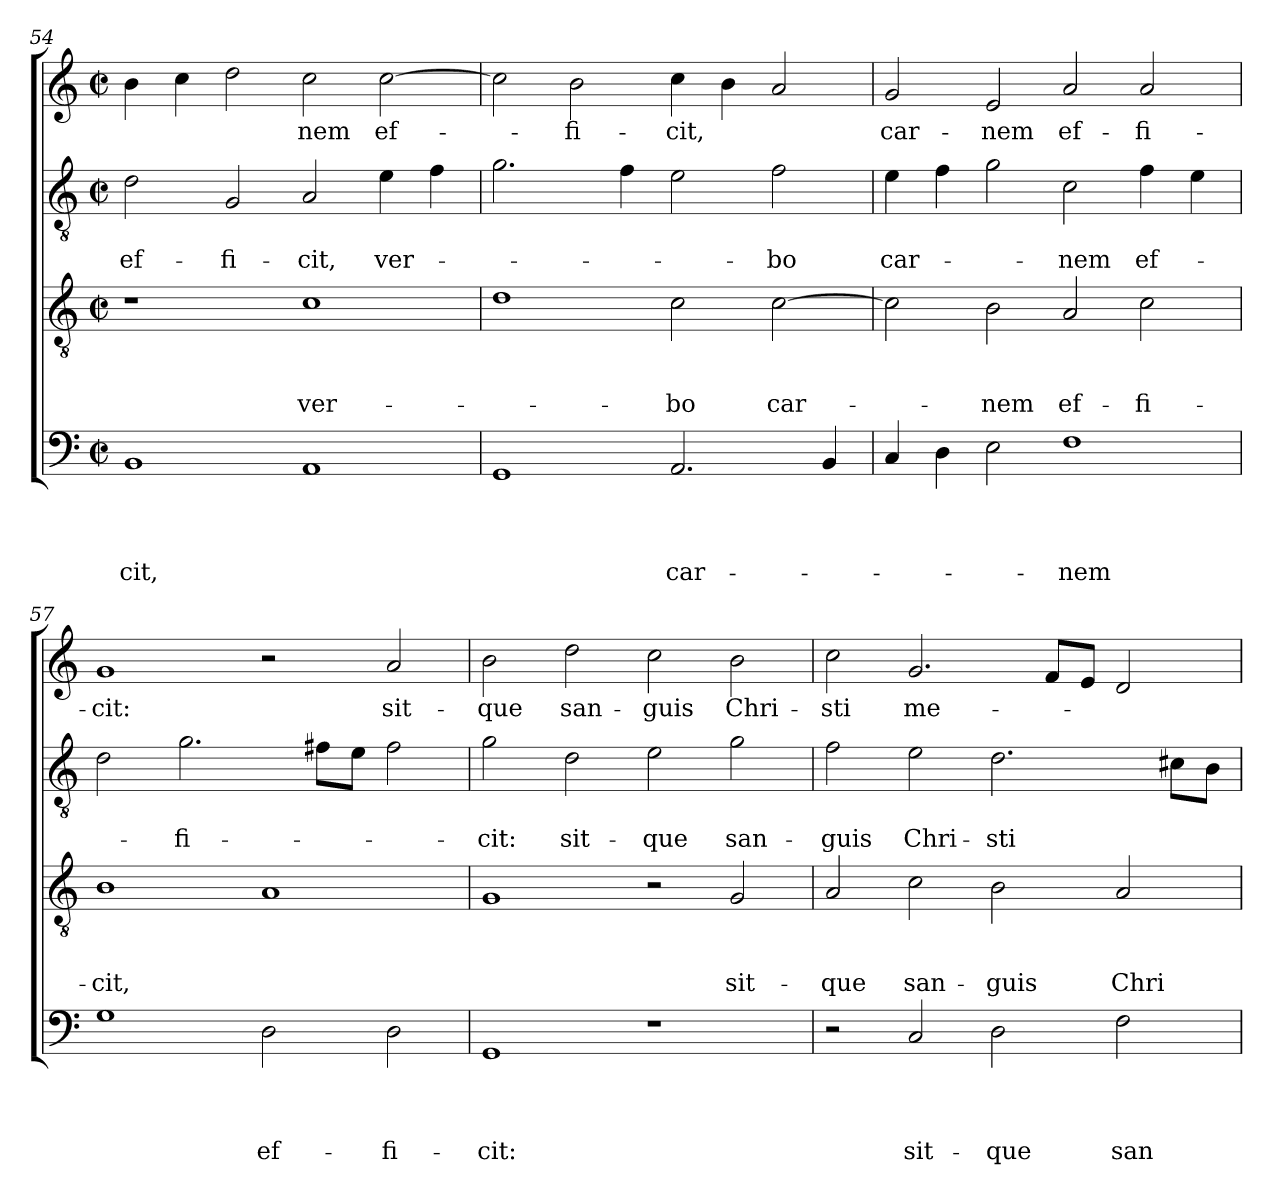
**kern	**text	**text	**text	**text	**kern	**text	**text	**text	**kern	**text	**text	**kern	**text
*part4	*part4	*part4	*part4	*part4	*part3	*part3	*part3	*part3	*part2	*part2	*part2	*part1	*part1
*staff4	*staff4	*staff4	*staff4	*staff4	*staff3	*staff3	*staff3	*staff3	*staff2	*staff2	*staff2	*staff1	*staff1
*clefF4	*	*	*	*	*clefGv2	*	*	*	*clefGv2	*	*	*clefG2	*
*k[]	*	*	*	*	*k[]	*	*	*	*k[]	*	*	*k[]	*
*C:	*	*	*	*	*C:	*	*	*	*C:	*	*	*C:	*
*M2/2	*	*	*	*	*M2/2	*	*	*	*M2/2	*	*	*M2/2	*
*met(c|)	*	*	*	*	*met(c|)	*	*	*	*met(c|)	*	*	*met(c|)	*
=54	=54	=54	=54	=54	=54	=54	=54	=54	=54	=54	=54	=54	=54
!	!	!	!	!LO:LY:b	!	!	!	!	!	!	!LO:LY:b	!	!
1BB	.	.	.	-cit,	1r	.	.	.	2d\	.	ef-	4b\	.
.	.	.	.	.	.	.	.	.	.	.	.	4cc\	.
!	!	!	!	!	!	!	!	!	!	!	!LO:LY:b	!	!
.	.	.	.	.	.	.	.	.	2G/	.	-fi-	2dd\	.
!	!	!	!	!	!	!	!	!LO:LY:b	!	!	!LO:LY:b	!	!LO:LY:b
1AA	.	.	.	.	1c	.	.	ver-	2A/	.	-cit,	2cc\	-nem
!	!	!	!	!	!	!	!	!	!	!	!LO:LY:b	!	!LO:LY:b
.	.	.	.	.	.	.	.	.	4e\	.	ver-	[2cc\	ef-
.	.	.	.	.	.	.	.	.	4f\	.	.	.	.
=55	=55	=55	=55	=55	=55	=55	=55	=55	=55	=55	=55	=55	=55
1GG	.	.	.	.	1d	.	.	.	2.g\	.	.	2cc\]	.
!	!	!	!	!	!	!	!	!	!	!	!	!	!LO:LY:b
.	.	.	.	.	.	.	.	.	.	.	.	2b\	-fi-
.	.	.	.	.	.	.	.	.	4f\	.	.	.	.
!	!	!	!	!LO:LY:b	!	!	!	!LO:LY:b	!	!	!	!	!LO:LY:b
2.AA/	.	.	.	car-	2c\	.	.	-bo	2e\	.	.	4cc\	-cit,
.	.	.	.	.	.	.	.	.	.	.	.	4b\	.
!	!	!	!	!	!	!	!	!LO:LY:b	!	!	!LO:LY:b	!	!
.	.	.	.	.	[2c\	.	.	car-	2f\	.	-bo	2a/	.
4BB/	.	.	.	.	.	.	.	.	.	.	.	.	.
=56	=56	=56	=56	=56	=56	=56	=56	=56	=56	=56	=56	=56	=56
!	!	!	!	!	!	!	!	!	!	!	!LO:LY:b	!	!LO:LY:b
4C/	.	.	.	.	2c\]	.	.	.	4e\	.	car-	2g/	car-
4D\	.	.	.	.	.	.	.	.	4f\	.	.	.	.
!	!	!	!	!	!	!	!	!LO:LY:b	!	!	!	!	!LO:LY:b
2E\	.	.	.	.	2B\	.	.	-nem	2g\	.	.	2e/	-nem
!	!	!	!	!LO:LY:b	!	!	!	!LO:LY:b	!	!	!LO:LY:b	!	!LO:LY:b
1F	.	.	.	-nem	2A/	.	.	ef-	2c\	.	-nem	2a/	ef-
!	!	!	!	!	!	!	!	!LO:LY:b	!	!	!LO:LY:b	!	!LO:LY:b
.	.	.	.	.	2c\	.	.	-fi-	4f\	.	ef-	2a/	-fi-
.	.	.	.	.	.	.	.	.	4e\	.	.	.	.
!!LO:LB:g=z
=57	=57	=57	=57	=57	=57	=57	=57	=57	=57	=57	=57	=57	=57
!	!	!	!	!	!	!	!	!LO:LY:b	!	!	!	!	!LO:LY:b
1G	.	.	.	.	1B	.	.	-cit,	2d\	.	.	1g	-cit:
!	!	!	!	!	!	!	!	!	!	!	!LO:LY:b	!	!
.	.	.	.	.	.	.	.	.	2.g\	.	-fi-	.	.
!	!	!	!	!LO:LY:b	!	!	!	!	!	!	!	!	!
2D\	.	.	.	ef-	1A	.	.	.	.	.	.	2r	.
.	.	.	.	.	.	.	.	.	8f#\L	.	.	.	.
.	.	.	.	.	.	.	.	.	8e\J	.	.	.	.
!	!	!	!	!LO:LY:b	!	!	!	!	!	!	!	!	!LO:LY:b
2D\	.	.	.	-fi-	.	.	.	.	2f#\	.	.	2a/	sit-
=58	=58	=58	=58	=58	=58	=58	=58	=58	=58	=58	=58	=58	=58
!	!	!	!	!LO:LY:b	!	!	!	!	!	!	!LO:LY:b	!	!LO:LY:b
1GG	.	.	.	-cit:	1G	.	.	.	2g\	.	-cit:	2b\	-que
!	!	!	!	!	!	!	!	!	!	!	!LO:LY:b	!	!LO:LY:b
.	.	.	.	.	.	.	.	.	2d\	.	sit-	2dd\	san-
!	!	!	!	!	!	!	!	!	!	!	!LO:LY:b	!	!LO:LY:b
1r	.	.	.	.	2r	.	.	.	2e\	.	-que	2cc\	-guis
!	!	!	!	!	!	!	!	!LO:LY:b	!	!	!LO:LY:b	!	!LO:LY:b
.	.	.	.	.	2G/	.	.	sit-	2g\	.	san-	2b\	Chri-
=59	=59	=59	=59	=59	=59	=59	=59	=59	=59	=59	=59	=59	=59
!	!	!	!	!	!	!	!	!LO:LY:b	!	!	!LO:LY:b	!	!LO:LY:b
2r	.	.	.	.	2A/	.	.	-que	2f\	.	-guis	2cc\	-sti
!	!	!	!	!LO:LY:b	!	!	!	!LO:LY:b	!	!	!LO:LY:b	!	!LO:LY:b
2C/	.	.	.	sit-	2c\	.	.	san-	2e\	.	Chri-	2.g/	me-
!	!	!	!	!LO:LY:b	!	!	!	!LO:LY:b	!	!	!LO:LY:b	!	!
2D\	.	.	.	-que	2B\	.	.	-guis	2.d\	.	-sti	.	.
.	.	.	.	.	.	.	.	.	.	.	.	8f/L	.
.	.	.	.	.	.	.	.	.	.	.	.	8e/J	.
!	!	!	!	!LO:LY:b	!	!	!	!LO:LY:b	!	!	!	!	!
2F\	.	.	.	san-	2A/	.	.	Chri-	.	.	.	2d/	.
.	.	.	.	.	.	.	.	.	8c#X\L	.	.	.	.
.	.	.	.	.	.	.	.	.	8B\J	.	.	.	.
=	=	=	=	=	=	=	=	=	=	=	=	=	=
*-	*-	*-	*-	*-	*-	*-	*-	*-	*-	*-	*-	*-	*-
